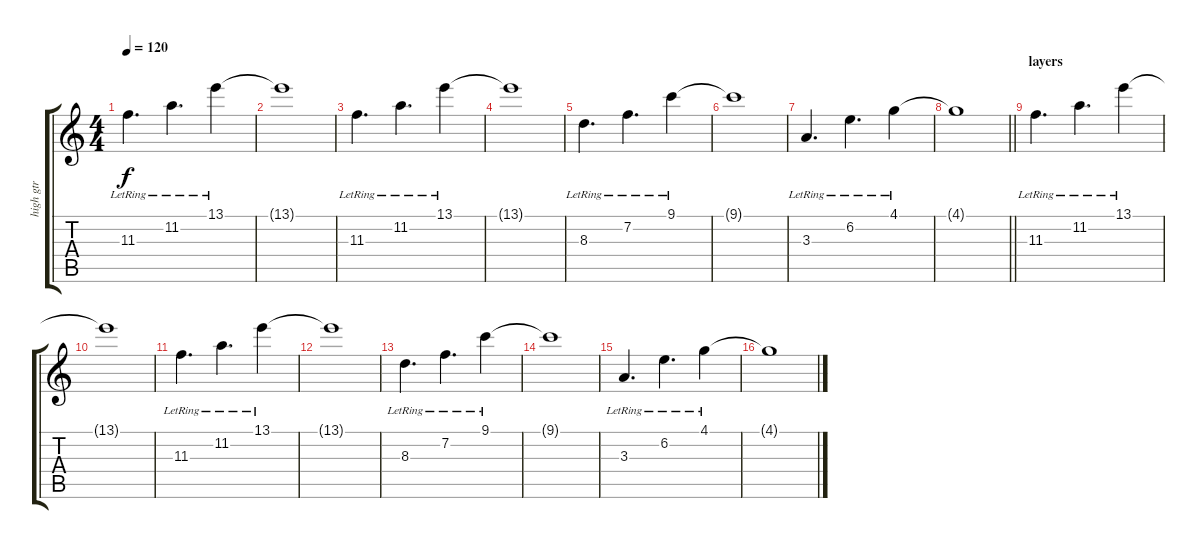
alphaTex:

\track ("high gtr" "high gtr") {instrument electricguitarjazz}
\staff {score tabs}
\tuning (Eb4 Bb3 Gb3 Db3 Ab2 Db2) {hide}
\ts (4 4)
\tempo 120
\clef g2
\ks c
11.3{lr}.4{d dy f} 11.2{lr}.4{d} 13.1{lr}.4 |
13.1{t}.1 |
11.3{lr}.4{d} 11.2{lr}.4{d} 13.1{lr}.4 |
13.1{t}.1 |
8.3{lr}.4{d} 7.2{lr}.4{d} 9.1{lr}.4 |
9.1{t}.1 |
3.3{lr}.4{d} 6.2{lr}.4{d} 4.1{lr}.4 |
\barLineRight lightlight
4.1{t}.1 |
\section ("" "layers")
11.3{lr}.4{d} 11.2{lr}.4{d} 13.1{lr}.4 |
13.1{t}.1 |
11.3{lr}.4{d} 11.2{lr}.4{d} 13.1{lr}.4 |
13.1{t}.1 |
8.3{lr}.4{d} 7.2{lr}.4{d} 9.1{lr}.4 |
9.1{t}.1 |
3.3{lr}.4{d} 6.2{lr}.4{d} 4.1{lr}.4 |
4.1{t}.1
